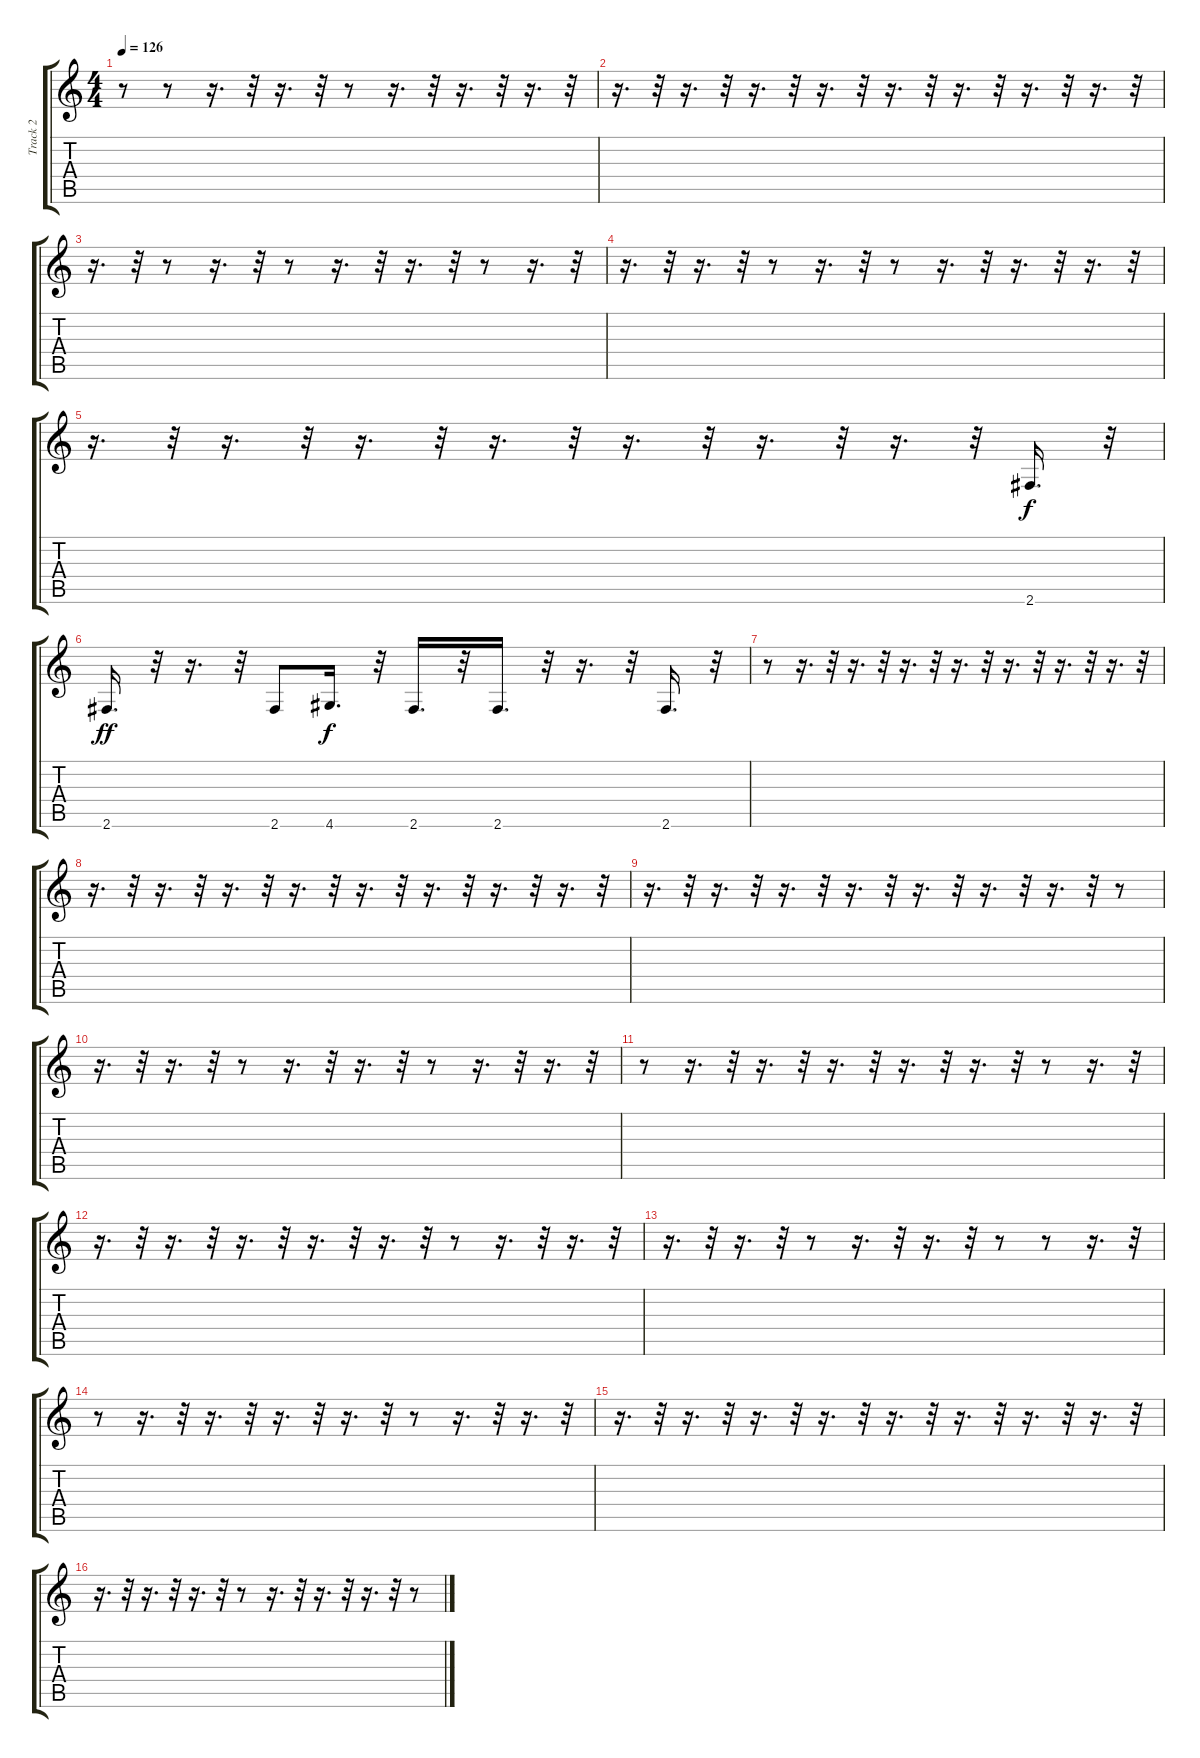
\track ("Track 2" "Track 2") {instrument electricbassfinger}
\staff {score tabs}
\tuning (E4 B3 G3 D3 A2 E2) {hide}
\ts (4 4)
\tempo 126
\clef g2
\ks c
r.8{dy f} r.8 r.16{d} r.32 r.16{d} r.32 r.8 r.16{d} r.32 r.16{d} r.32 r.16{d} r.32 |
r.16{d} r.32 r.16{d} r.32 r.16{d} r.32 r.16{d} r.32 r.16{d} r.32 r.16{d} r.32 r.16{d} r.32 r.16{d} r.32 |
r.16{d} r.32 r.8 r.16{d} r.32 r.8 r.16{d} r.32 r.16{d} r.32 r.8 r.16{d} r.32 |
r.16{d} r.32 r.16{d} r.32 r.8 r.16{d} r.32 r.8 r.16{d} r.32 r.16{d} r.32 r.16{d} r.32 |
r.16{d} r.32 r.16{d} r.32 r.16{d} r.32 r.16{d} r.32 r.16{d} r.32 r.16{d} r.32 r.16{d} r.32 2.6.16{d} r.32 |
2.6.16{d dy ff} r.32 r.16{d} r.32 2.6.8 4.6.16{d dy f} r.32 2.6.16{d} r.32 2.6.16{d} r.32 r.16{d} r.32 2.6.16{d} r.32 |
r.8 r.16{d} r.32 r.16{d} r.32 r.16{d} r.32 r.16{d} r.32 r.16{d} r.32 r.16{d} r.32 r.16{d} r.32 |
r.16{d} r.32 r.16{d} r.32 r.16{d} r.32 r.16{d} r.32 r.16{d} r.32 r.16{d} r.32 r.16{d} r.32 r.16{d} r.32 |
r.16{d} r.32 r.16{d} r.32 r.16{d} r.32 r.16{d} r.32 r.16{d} r.32 r.16{d} r.32 r.16{d} r.32 r.8 |
r.16{d} r.32 r.16{d} r.32 r.8 r.16{d} r.32 r.16{d} r.32 r.8 r.16{d} r.32 r.16{d} r.32 |
r.8 r.16{d} r.32 r.16{d} r.32 r.16{d} r.32 r.16{d} r.32 r.16{d} r.32 r.8 r.16{d} r.32 |
r.16{d} r.32 r.16{d} r.32 r.16{d} r.32 r.16{d} r.32 r.16{d} r.32 r.8 r.16{d} r.32 r.16{d} r.32 |
r.16{d} r.32 r.16{d} r.32 r.8 r.16{d} r.32 r.16{d} r.32 r.8 r.8 r.16{d} r.32 |
r.8 r.16{d} r.32 r.16{d} r.32 r.16{d} r.32 r.16{d} r.32 r.8 r.16{d} r.32 r.16{d} r.32 |
r.16{d} r.32 r.16{d} r.32 r.16{d} r.32 r.16{d} r.32 r.16{d} r.32 r.16{d} r.32 r.16{d} r.32 r.16{d} r.32 |
r.16{d} r.32 r.16{d} r.32 r.16{d} r.32 r.8 r.16{d} r.32 r.16{d} r.32 r.16{d} r.32 r.8
